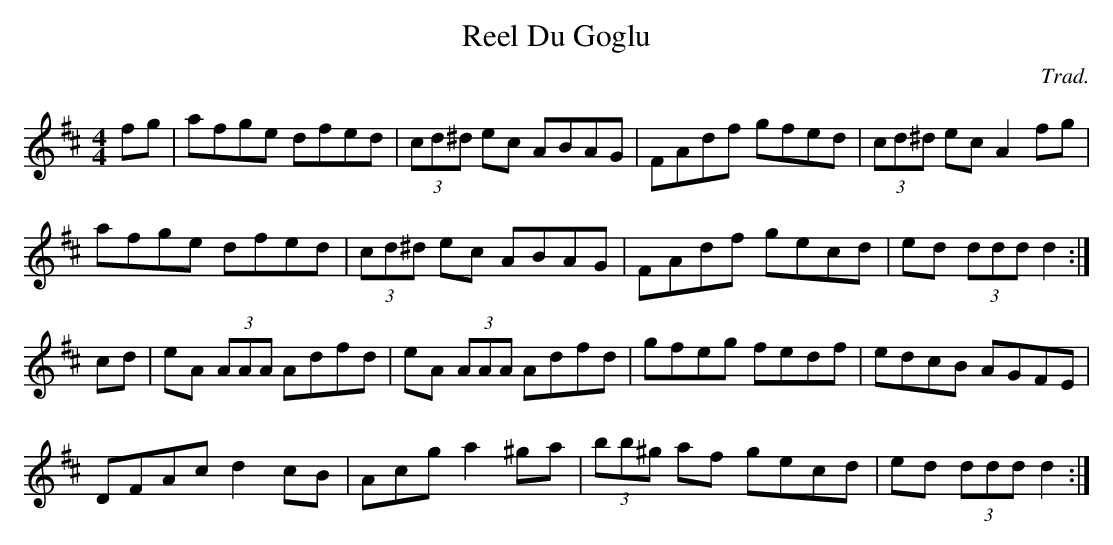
X:1
T:Reel Du Goglu
M:4/4
L:1/8
C:Trad.
K:D
fg|afge dfed|(3cd^d ec ABAG|FAdf gfed|(3cd^d ec A2fg|!
afge dfed|(3cd^d ec ABAG|FAdf gecd|ed (3ddd d2:|!
cd|eA (3AAA Adfd|eA (3AAA Adfd|gfeg fedf|edcB AGFE|!
DFAc d2cB|Acêg a2^ga|(3bb^g af gecd|ed (3ddd d2:|!
